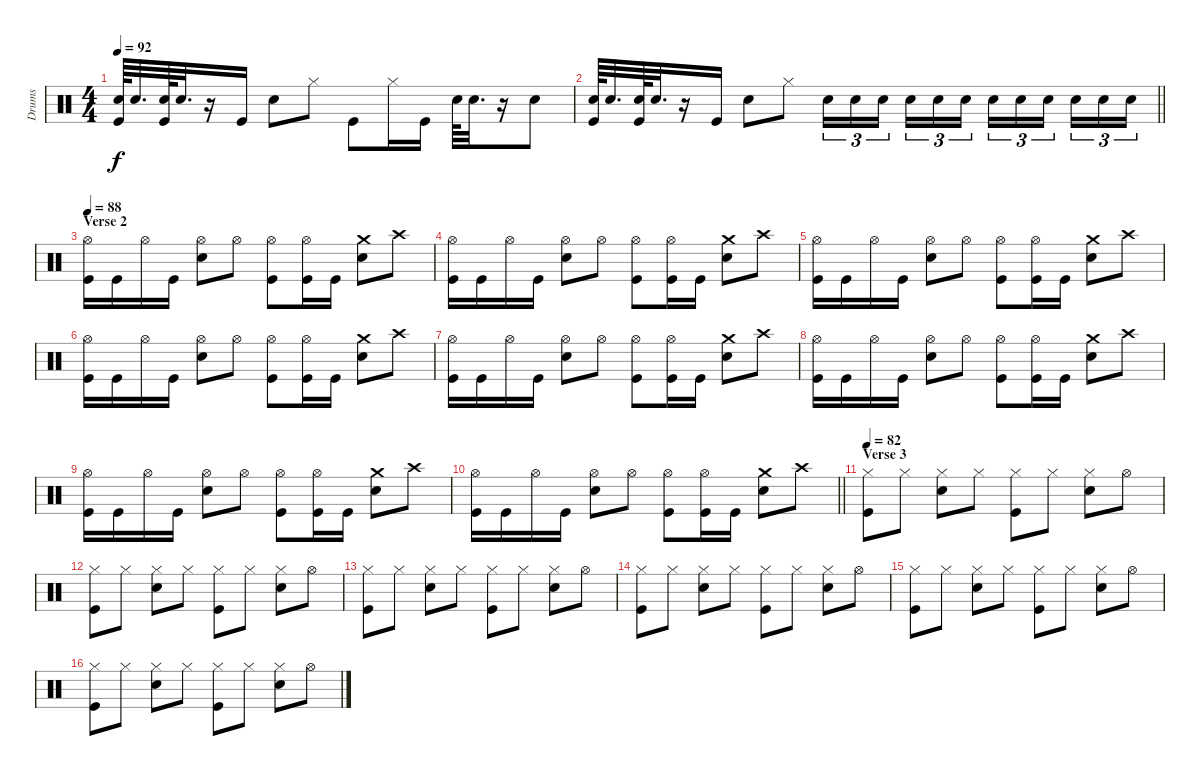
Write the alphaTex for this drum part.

\track ("Drums" "Drums") {instrument percussion}
\staff {score}
\articulation defaults
\ts (4 4)
\tempo 92
\clef neutral
\ks c
("Snare (hit) 2" "Kick (hit)").64{dy f} "Snare (hit) 2".32{d} ("Snare (hit) 2" "Kick (hit)").64 "Snare (hit) 2".32{d} r.16 "Kick (hit)".16 "Snare (hit) 2".8 "Hi-Hat (closed)".8 "Kick (hit)".8 "Hi-Hat (closed)".16 "Kick (hit)".16 "Snare (hit) 2".64 "Snare (hit) 2".32{d} r.16 "Snare (hit) 2".8 |
\barLineRight lightlight
("Snare (hit) 2" "Kick (hit)").64 "Snare (hit) 2".32{d} ("Snare (hit) 2" "Kick (hit)").64 "Snare (hit) 2".32{d} r.16 "Kick (hit)".16 "Snare (hit) 2".8 "Hi-Hat (closed)".8 "Snare (hit) 2".16{tu (3 2)} "Snare (hit) 2".16{tu (3 2)} "Snare (hit) 2".16{tu (3 2) beam splitsecondary} "Snare (hit) 2".16{tu (3 2)} "Snare (hit) 2".16{tu (3 2)} "Snare (hit) 2".16{tu (3 2)} "Snare (hit) 2".16{tu (3 2)} "Snare (hit) 2".16{tu (3 2)} "Snare (hit) 2".16{tu (3 2) beam splitsecondary} "Snare (hit) 2".16{tu (3 2)} "Snare (hit) 2".16{tu (3 2)} "Snare (hit) 2".16{tu (3 2)} |
\section ("" "Verse 2")
\tempo 88
("Hi-Hat (open)" "Kick (hit)").16 "Kick (hit)".16 "Hi-Hat (open)".16 "Kick (hit)".16 ("Hi-Hat (open)" "Snare (hit) 2").8 "Hi-Hat (open)".8 ("Hi-Hat (open)" "Kick (hit)").8 ("Hi-Hat (open)" "Kick (hit)").16 "Kick (hit)".16 ("Crash medium (hit)" "Snare (hit) 2").8 "Crash high (hit)".8 |
("Hi-Hat (open)" "Kick (hit)").16 "Kick (hit)".16 "Hi-Hat (open)".16 "Kick (hit)".16 ("Hi-Hat (open)" "Snare (hit) 2").8 "Hi-Hat (open)".8 ("Hi-Hat (open)" "Kick (hit)").8 ("Hi-Hat (open)" "Kick (hit)").16 "Kick (hit)".16 ("Crash medium (hit)" "Snare (hit) 2").8 "Crash high (hit)".8 |
("Hi-Hat (open)" "Kick (hit)").16 "Kick (hit)".16 "Hi-Hat (open)".16 "Kick (hit)".16 ("Hi-Hat (open)" "Snare (hit) 2").8 "Hi-Hat (open)".8 ("Hi-Hat (open)" "Kick (hit)").8 ("Hi-Hat (open)" "Kick (hit)").16 "Kick (hit)".16 ("Crash medium (hit)" "Snare (hit) 2").8 "Crash high (hit)".8 |
("Hi-Hat (open)" "Kick (hit)").16 "Kick (hit)".16 "Hi-Hat (open)".16 "Kick (hit)".16 ("Hi-Hat (open)" "Snare (hit) 2").8 "Hi-Hat (open)".8 ("Hi-Hat (open)" "Kick (hit)").8 ("Hi-Hat (open)" "Kick (hit)").16 "Kick (hit)".16 ("Crash medium (hit)" "Snare (hit) 2").8 "Crash high (hit)".8 |
("Hi-Hat (open)" "Kick (hit)").16 "Kick (hit)".16 "Hi-Hat (open)".16 "Kick (hit)".16 ("Hi-Hat (open)" "Snare (hit) 2").8 "Hi-Hat (open)".8 ("Hi-Hat (open)" "Kick (hit)").8 ("Hi-Hat (open)" "Kick (hit)").16 "Kick (hit)".16 ("Crash medium (hit)" "Snare (hit) 2").8 "Crash high (hit)".8 |
("Hi-Hat (open)" "Kick (hit)").16 "Kick (hit)".16 "Hi-Hat (open)".16 "Kick (hit)".16 ("Hi-Hat (open)" "Snare (hit) 2").8 "Hi-Hat (open)".8 ("Hi-Hat (open)" "Kick (hit)").8 ("Hi-Hat (open)" "Kick (hit)").16 "Kick (hit)".16 ("Crash medium (hit)" "Snare (hit) 2").8 "Crash high (hit)".8 |
("Hi-Hat (open)" "Kick (hit)").16 "Kick (hit)".16 "Hi-Hat (open)".16 "Kick (hit)".16 ("Hi-Hat (open)" "Snare (hit) 2").8 "Hi-Hat (open)".8 ("Hi-Hat (open)" "Kick (hit)").8 ("Hi-Hat (open)" "Kick (hit)").16 "Kick (hit)".16 ("Crash medium (hit)" "Snare (hit) 2").8 "Crash high (hit)".8 |
\barLineRight lightlight
("Hi-Hat (open)" "Kick (hit)").16 "Kick (hit)".16 "Hi-Hat (open)".16 "Kick (hit)".16 ("Hi-Hat (open)" "Snare (hit) 2").8 "Hi-Hat (open)".8 ("Hi-Hat (open)" "Kick (hit)").8 ("Hi-Hat (open)" "Kick (hit)").16 "Kick (hit)".16 ("Crash medium (hit)" "Snare (hit) 2").8 "Crash high (hit)".8 |
\section ("" "Verse 3")
\tempo 82
("Hi-Hat (closed)" "Kick (hit)").8 "Hi-Hat (closed)".8 ("Hi-Hat (closed)" "Snare (hit) 2").8 "Hi-Hat (closed)".8 ("Hi-Hat (closed)" "Kick (hit)").8 "Hi-Hat (closed)".8 ("Hi-Hat (closed)" "Snare (hit) 2").8 "Hi-Hat (open)".8 |
("Hi-Hat (closed)" "Kick (hit)").8 "Hi-Hat (closed)".8 ("Hi-Hat (closed)" "Snare (hit) 2").8 "Hi-Hat (closed)".8 ("Hi-Hat (closed)" "Kick (hit)").8 "Hi-Hat (closed)".8 ("Hi-Hat (closed)" "Snare (hit) 2").8 "Hi-Hat (open)".8 |
("Hi-Hat (closed)" "Kick (hit)").8 "Hi-Hat (closed)".8 ("Hi-Hat (closed)" "Snare (hit) 2").8 "Hi-Hat (closed)".8 ("Hi-Hat (closed)" "Kick (hit)").8 "Hi-Hat (closed)".8 ("Hi-Hat (closed)" "Snare (hit) 2").8 "Hi-Hat (open)".8 |
("Hi-Hat (closed)" "Kick (hit)").8 "Hi-Hat (closed)".8 ("Hi-Hat (closed)" "Snare (hit) 2").8 "Hi-Hat (closed)".8 ("Hi-Hat (closed)" "Kick (hit)").8 "Hi-Hat (closed)".8 ("Hi-Hat (closed)" "Snare (hit) 2").8 "Hi-Hat (open)".8 |
("Hi-Hat (closed)" "Kick (hit)").8 "Hi-Hat (closed)".8 ("Hi-Hat (closed)" "Snare (hit) 2").8 "Hi-Hat (closed)".8 ("Hi-Hat (closed)" "Kick (hit)").8 "Hi-Hat (closed)".8 ("Hi-Hat (closed)" "Snare (hit) 2").8 "Hi-Hat (open)".8 |
("Hi-Hat (closed)" "Kick (hit)").8 "Hi-Hat (closed)".8 ("Hi-Hat (closed)" "Snare (hit) 2").8 "Hi-Hat (closed)".8 ("Hi-Hat (closed)" "Kick (hit)").8 "Hi-Hat (closed)".8 ("Hi-Hat (closed)" "Snare (hit) 2").8 "Hi-Hat (open)".8
